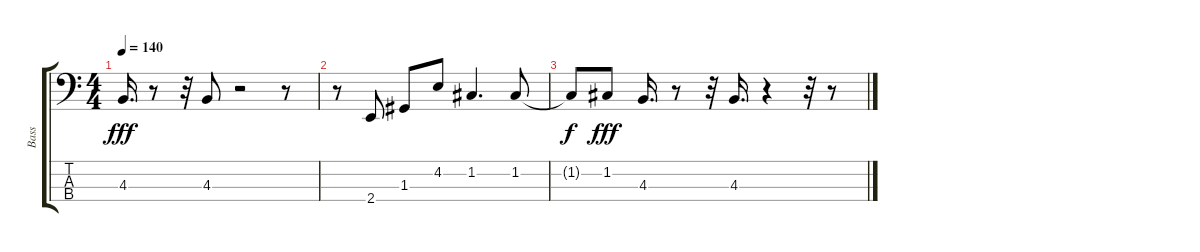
\track ("Bass" "Bass") {instrument electricbassfinger}
\staff {score tabs}
\tuning (F2 C2 G1 D1) {hide}
\ts (4 4)
\tempo 140
\clef f4
\ks c
4.3.16{d dy fff} r.8 r.32 4.3.8 r.2 r.8 |
r.8 2.4.8 1.3.8 4.2.8 1.2.4{d} 1.2.8 |
1.2{t}.8{dy f} 1.2.8{dy fff} 4.3.16{d} r.8 r.32 4.3.16{d} r.4 r.32 r.8
